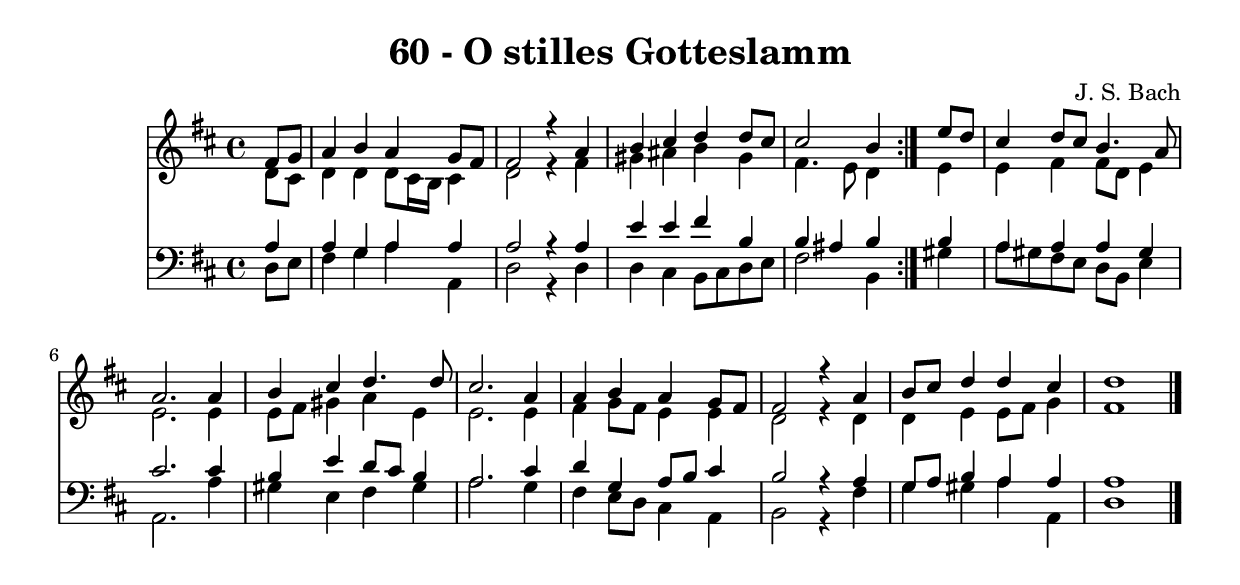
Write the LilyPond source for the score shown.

\version "2.10.33"

\header {
  title = "60 - O stilles Gotteslamm"
  composer = "J. S. Bach"
}


global = {
  \time 4/4
  \key d \major
}


soprano = \relative c' {
  \repeat volta 2 {
    \partial 4 fis8  g8 
    a4 b4 a4 g8 fis8 
    fis2 r4 a4 
    b4 cis4 d4 d8 cis8 
    cis2 b4 } e8 d8 
  cis4 d8 cis8 b4. a8   %5
  a2. a4 
  b4 cis4 d4. d8 
  cis2. a4 
  a4 b4 a4 g8 fis8 
  fis2 r4 a4   %10
  b8 cis8 d4 d4 cis4 
  d1 
  
}

alto = \relative c' {
  \repeat volta 2 {
    \partial 4 d8  cis8 
    d4 d4 d8 cis16 b16 cis4 
    d2 r4 fis4 
    gis4 ais4 b4 gis4 
    fis4. e8 d4 } e4 
  e4 fis4 fis8 d8 e4   %5
  e2. e4 
  e8 fis8 gis4 a4 e4 
  e2. e4 
  fis4 g8 fis8 e4 e4 
  d2 r4 d4   %10
  d4 e4 e8 fis8 g4 
  fis1 
  
}

tenor = \relative c' {
  \repeat volta 2 {
    \partial 4 a4 
    a4 g4 a4 a4 
    a2 r4 a4 
    e'4 e4 fis4 b,4 
    b4 ais4 b4 } b4 
  a4 a4 a4 gis4   %5
  cis2. cis4 
  b4 e4 d8 cis8 b4 
  a2. cis4 
  d4 g,4 a8 b8 cis4 
  b2 r4 a4   %10
  g8 a8 b4 a4 a4 
  a1 
  
}

baixo = \relative c {
  \repeat volta 2 {
    \partial 4 d8  e8 
    fis4 g4 a4 a,4 
    d2 r4 d4 
    d4 cis4 b8 cis8 d8 e8 
    fis2 b,4 } gis'4 
  a8 gis8 fis8 e8 d8 b8 e4   %5
  a,2. a'4 
  gis4 e4 fis4 gis4 
  a2. g4 
  fis4 e8 d8 cis4 a4 
  b2 r4 fis'4   %10
  g4 gis4 a4 a,4 
  d1 
  
}

\score {
  <<
    \new Staff {
      <<
        \global
        \new Voice = "1" { \voiceOne \soprano }
        \new Voice = "2" { \voiceTwo \alto }
      >>
    }
    \new Staff {
      <<
        \global
        \clef "bass"
        \new Voice = "1" {\voiceOne \tenor }
        \new Voice = "2" { \voiceTwo \baixo \bar "|."}
      >>
    }
  >>
}